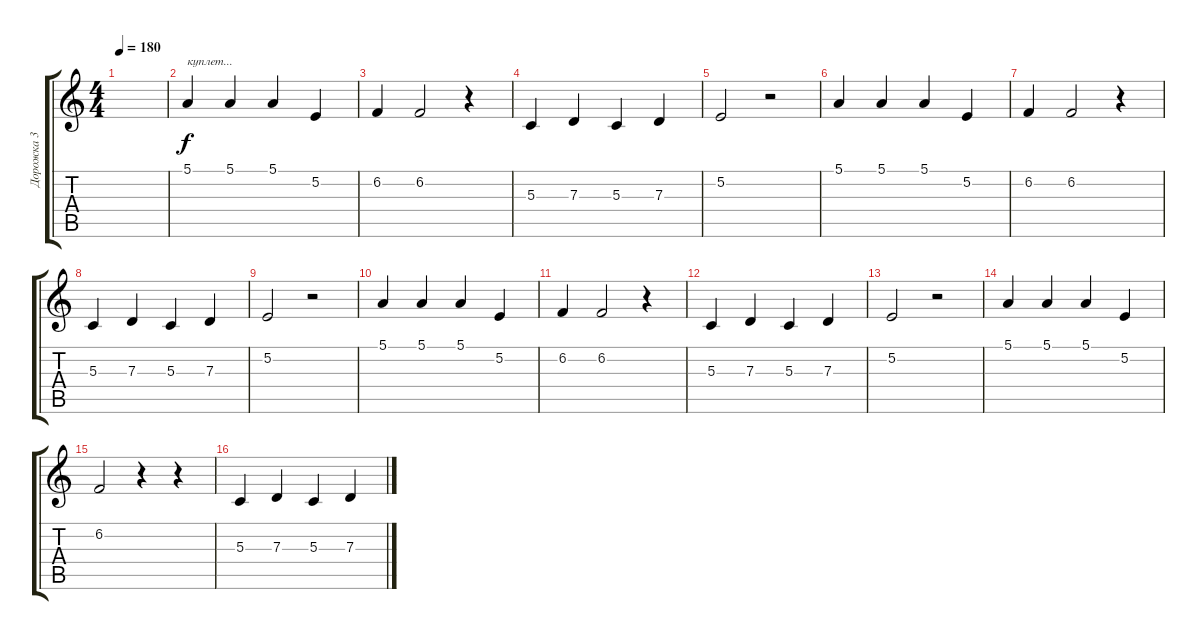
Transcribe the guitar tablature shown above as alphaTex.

\track ("Дорожка 3" "Дорожка 3") {instrument acousticgrandpiano}
\staff {score tabs}
\tuning (E4 B3 G3 D3 A2 E2) {hide}
\ts (4 4)
\tempo 180
\clef g2
\ks c
|
5.1.4{txt "куплет..."} 5.1.4 5.1.4 5.2.4 |
6.2.4 6.2.2 r.4 |
5.3.4 7.3.4 5.3.4 7.3.4 |
5.2.2 r.2 |
5.1.4 5.1.4 5.1.4 5.2.4 |
6.2.4 6.2.2 r.4 |
5.3.4 7.3.4 5.3.4 7.3.4 |
5.2.2 r.2 |
5.1.4 5.1.4 5.1.4 5.2.4 |
6.2.4 6.2.2 r.4 |
5.3.4 7.3.4 5.3.4 7.3.4 |
5.2.2 r.2 |
5.1.4 5.1.4 5.1.4 5.2.4 |
6.2.2 r.4 r.4 |
5.3.4 7.3.4 5.3.4 7.3.4
